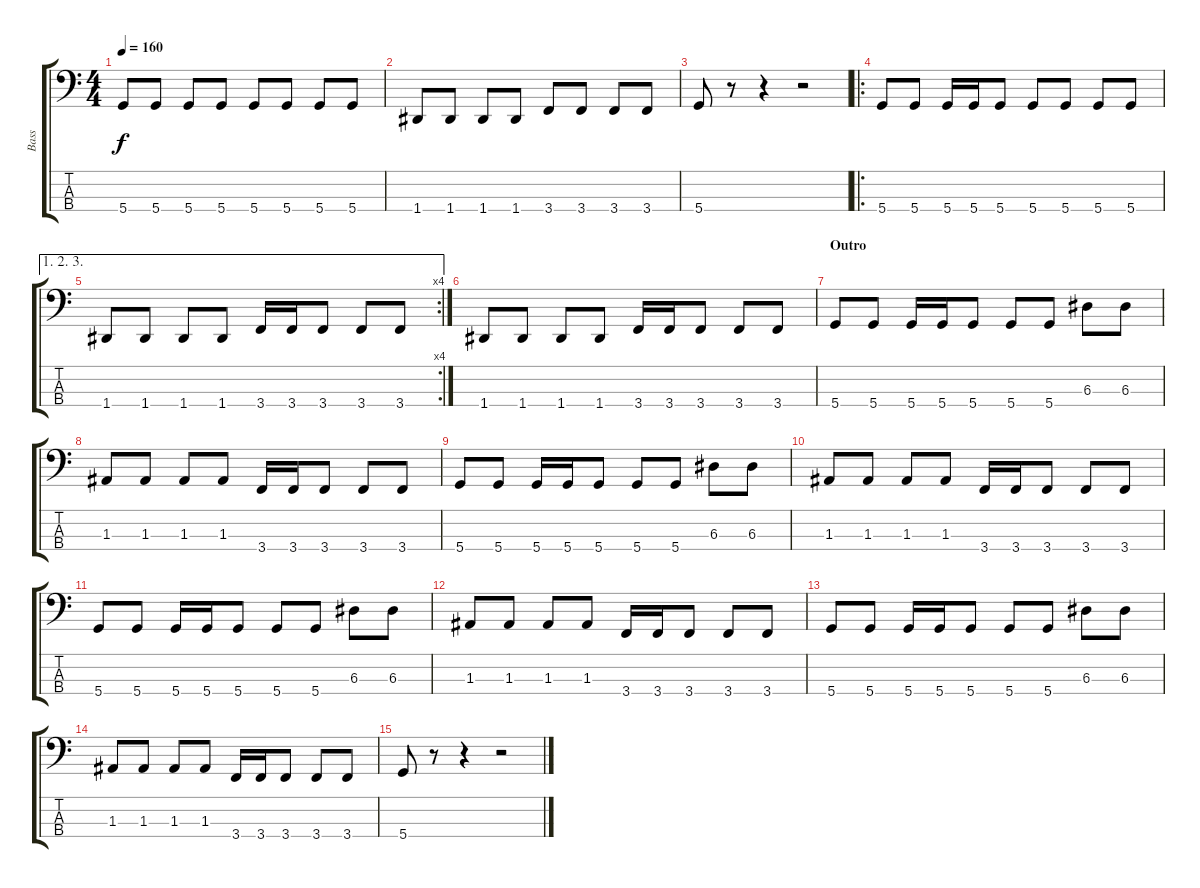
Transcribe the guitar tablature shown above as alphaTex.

\track ("Bass" "Bass") {instrument electricbasspick}
\staff {score tabs}
\tuning (G2 D2 A1 D1) {hide}
\ts (4 4)
\tempo 160
\clef f4
\ks c
5.4.8{dy f} 5.4.8 5.4.8 5.4.8 5.4.8 5.4.8 5.4.8 5.4.8 |
1.4.8 1.4.8 1.4.8 1.4.8 3.4.8 3.4.8 3.4.8 3.4.8 |
5.4.8 r.8 r.4 r.2 |
\ro
5.4.8 5.4.8 5.4.16 5.4.16 5.4.8 5.4.8 5.4.8 5.4.8 5.4.8 |
\ae (1 2 3)
\rc 4
1.4.8 1.4.8 1.4.8 1.4.8 3.4.16 3.4.16 3.4.8 3.4.8 3.4.8 |
1.4.8 1.4.8 1.4.8 1.4.8 3.4.16 3.4.16 3.4.8 3.4.8 3.4.8 |
\section ("" "Outro")
5.4.8 5.4.8 5.4.16 5.4.16 5.4.8 5.4.8 5.4.8 6.3.8 6.3.8 |
1.3.8 1.3.8 1.3.8 1.3.8 3.4.16 3.4.16 3.4.8 3.4.8 3.4.8 |
5.4.8 5.4.8 5.4.16 5.4.16 5.4.8 5.4.8 5.4.8 6.3.8 6.3.8 |
1.3.8 1.3.8 1.3.8 1.3.8 3.4.16 3.4.16 3.4.8 3.4.8 3.4.8 |
5.4.8 5.4.8 5.4.16 5.4.16 5.4.8 5.4.8 5.4.8 6.3.8 6.3.8 |
1.3.8 1.3.8 1.3.8 1.3.8 3.4.16 3.4.16 3.4.8 3.4.8 3.4.8 |
5.4.8 5.4.8 5.4.16 5.4.16 5.4.8 5.4.8 5.4.8 6.3.8 6.3.8 |
1.3.8 1.3.8 1.3.8 1.3.8 3.4.16 3.4.16 3.4.8 3.4.8 3.4.8 |
5.4.8 r.8 r.4 r.2
